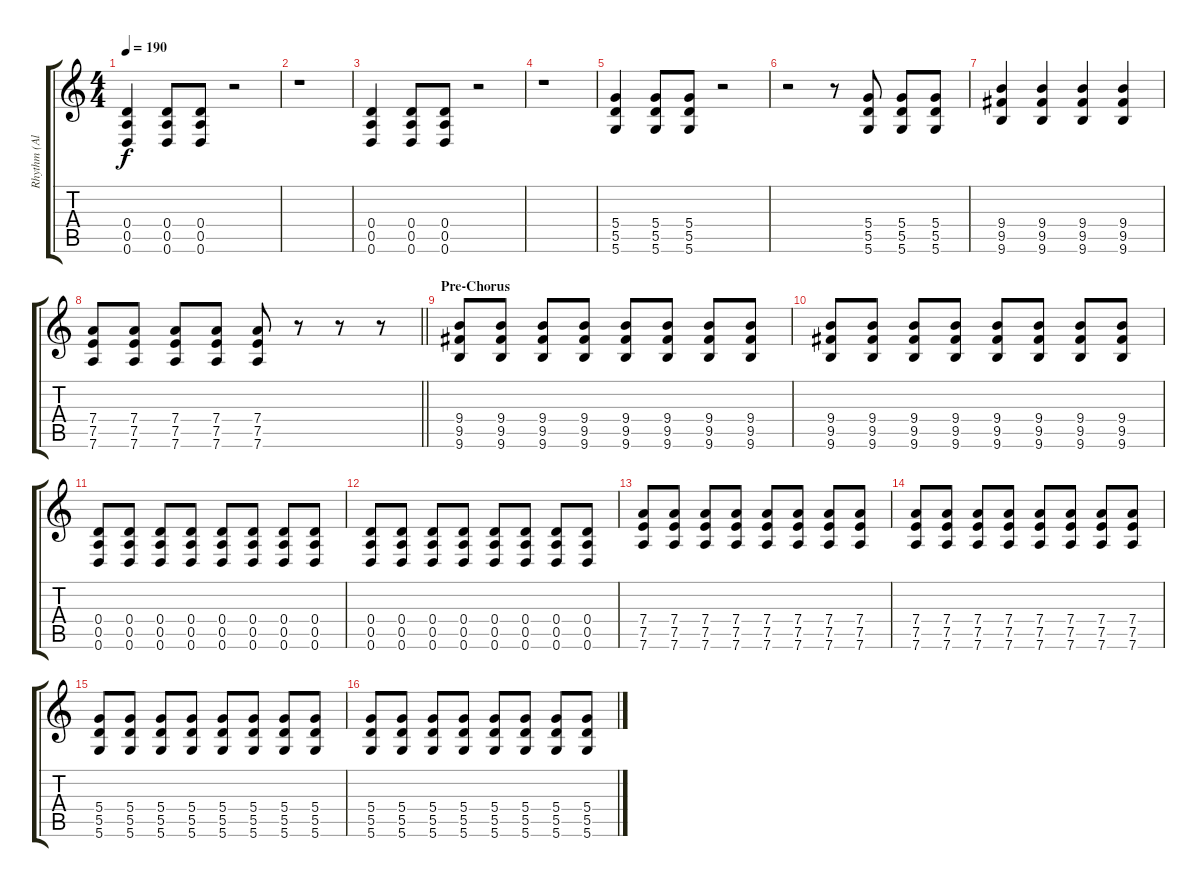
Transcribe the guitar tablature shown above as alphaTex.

\track ("Rhythm (Alex)" "Rhythm (Al") {instrument distortionguitar}
\staff {score tabs}
\tuning (E4 B3 G3 D3 A2 D2) {hide}
\ts (4 4)
\tempo 190
\clef g2
\ks c
(0.4 0.5 0.6).4{dy f} (0.4 0.5 0.6).8 (0.4 0.5 0.6).8 r.2 |
r.1 |
(0.4 0.5 0.6).4 (0.4 0.5 0.6).8 (0.4 0.5 0.6).8 r.2 |
r.1 |
(5.4 5.5 5.6).4 (5.4 5.5 5.6).8 (5.4 5.5 5.6).8 r.2 |
r.2 r.8 (5.4 5.5 5.6).8 (5.4 5.5 5.6).8 (5.4 5.5 5.6).8 |
(9.4 9.5 9.6).4 (9.4 9.5 9.6).4 (9.4 9.5 9.6).4 (9.4 9.5 9.6).4 |
\barLineRight lightlight
(7.4 7.5 7.6).8 (7.4 7.5 7.6).8 (7.4 7.5 7.6).8 (7.4 7.5 7.6).8 (7.4 7.5 7.6).8 r.8 r.8 r.8 |
\section ("" "Pre-Chorus")
(9.4 9.5 9.6).8 (9.4 9.5 9.6).8 (9.4 9.5 9.6).8 (9.4 9.5 9.6).8 (9.4 9.5 9.6).8 (9.4 9.5 9.6).8 (9.4 9.5 9.6).8 (9.4 9.5 9.6).8 |
(9.4 9.5 9.6).8 (9.4 9.5 9.6).8 (9.4 9.5 9.6).8 (9.4 9.5 9.6).8 (9.4 9.5 9.6).8 (9.4 9.5 9.6).8 (9.4 9.5 9.6).8 (9.4 9.5 9.6).8 |
(0.4 0.5 0.6).8 (0.4 0.5 0.6).8 (0.4 0.5 0.6).8 (0.4 0.5 0.6).8 (0.4 0.5 0.6).8 (0.4 0.5 0.6).8 (0.4 0.5 0.6).8 (0.4 0.5 0.6).8 |
(0.4 0.5 0.6).8 (0.4 0.5 0.6).8 (0.4 0.5 0.6).8 (0.4 0.5 0.6).8 (0.4 0.5 0.6).8 (0.4 0.5 0.6).8 (0.4 0.5 0.6).8 (0.4 0.5 0.6).8 |
(7.4 7.5 7.6).8 (7.4 7.5 7.6).8 (7.4 7.5 7.6).8 (7.4 7.5 7.6).8 (7.4 7.5 7.6).8 (7.4 7.5 7.6).8 (7.4 7.5 7.6).8 (7.4 7.5 7.6).8 |
(7.4 7.5 7.6).8 (7.4 7.5 7.6).8 (7.4 7.5 7.6).8 (7.4 7.5 7.6).8 (7.4 7.5 7.6).8 (7.4 7.5 7.6).8 (7.4 7.5 7.6).8 (7.4 7.5 7.6).8 |
(5.4 5.5 5.6).8 (5.4 5.5 5.6).8 (5.4 5.5 5.6).8 (5.4 5.5 5.6).8 (5.4 5.5 5.6).8 (5.4 5.5 5.6).8 (5.4 5.5 5.6).8 (5.4 5.5 5.6).8 |
(5.4 5.5 5.6).8 (5.4 5.5 5.6).8 (5.4 5.5 5.6).8 (5.4 5.5 5.6).8 (5.4 5.5 5.6).8 (5.4 5.5 5.6).8 (5.4 5.5 5.6).8 (5.4 5.5 5.6).8
